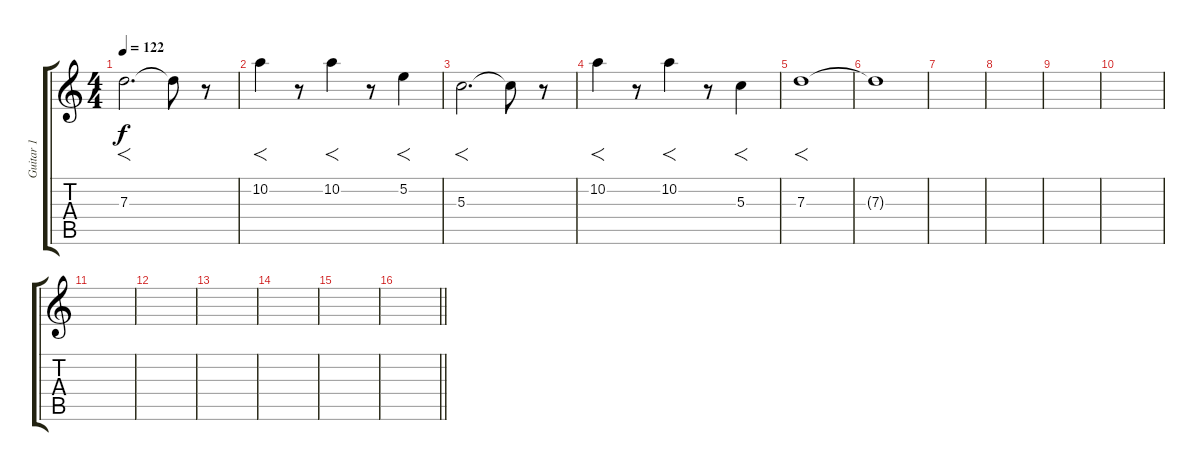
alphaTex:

\track ("Guitar 1" "Guitar 1") {instrument distortionguitar}
\staff {score tabs}
\tuning (E4 B3 G3 D3 A2 E2) {hide}
\ts (4 4)
\tempo 122
\clef g2
\ks c
7.3.2{f d dy f} 7.3{t}.8 r.8 |
10.2.4{f} r.8 10.2.4{f} r.8 5.2.4{f} |
5.3.2{f d} 5.3{t}.8 r.8 |
10.2.4{f} r.8 10.2.4{f} r.8 5.3.4{f} |
7.3.1{f} |
7.3{t}.1 |
|
|
|
|
|
|
|
|
|
\barLineRight lightlight
